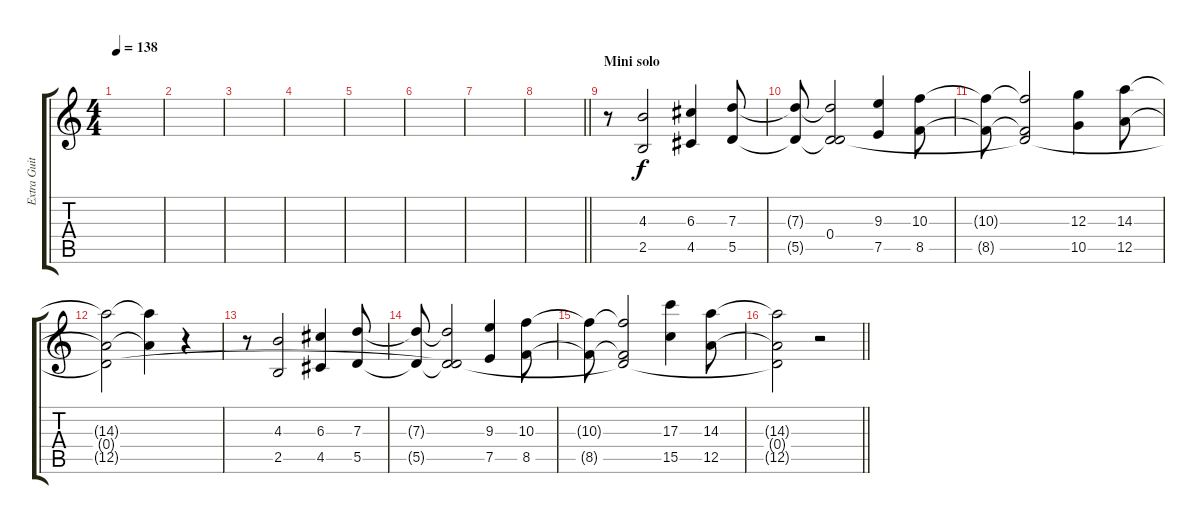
\track ("Extra Guitar" "Extra Guit") {instrument distortionguitar}
\staff {score tabs}
\tuning (E4 B3 G3 D3 A2 E2) {hide}
\ts (4 4)
\tempo 138
\clef g2
\ks c
|
|
|
|
|
|
|
\barLineRight lightlight
|
\section ("" "Mini solo")
r.8 (4.3 2.5).2 (6.3 4.5).4 (7.3 5.5).8 |
(7.3{t} 5.5{t}).8 (7.3{t} 0.4 5.5{t}).2 (9.3 7.5).4 (10.3 8.5).8 |
(10.3{t} 8.5{t}).8 (10.3{t} 0.4{t} 8.5{t}).2 (12.3 10.5).4 (14.3 12.5).8 |
(14.3{t} 0.4{t} 12.5{t}).2 (14.3{t} 12.5{t}).4 r.4 |
r.8 (4.3 2.5).2 (6.3 4.5).4 (7.3 5.5).8 |
(7.3{t} 5.5{t}).8 (7.3{t} 0.4{t} 5.5{t}).2 (9.3 7.5).4 (10.3 8.5).8 |
(10.3{t} 8.5{t}).8 (10.3{t} 0.4{t} 8.5{t}).2 (17.3 15.5).4 (14.3 12.5).8 |
\barLineRight lightlight
(14.3{t} 0.4{t} 12.5{t}).2 r.2
